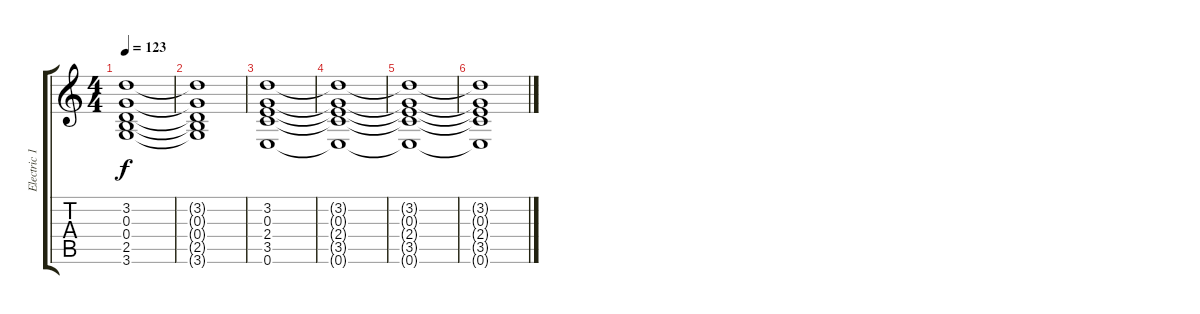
\track ("Electric 1" "Electric 1") {instrument distortionguitar}
\staff {score tabs}
\tuning (E4 B3 G3 D3 A2 E2) {hide}
\ts (4 4)
\tempo 123
\clef g2
\ks c
(3.2 0.3 0.4 2.5 3.6).1{dy f} |
(3.2{t} 0.3{t} 0.4{t} 2.5{t} 3.6{t}).1 |
(3.2 0.3 2.4 3.5 0.6).1{volume 0} |
(3.2{t} 0.3{t} 2.4{t} 3.5{t} 0.6{t}).1 |
(3.2{t} 0.3{t} 2.4{t} 3.5{t} 0.6{t}).1 |
(3.2{t} 0.3{t} 2.4{t} 3.5{t} 0.6{t}).1
